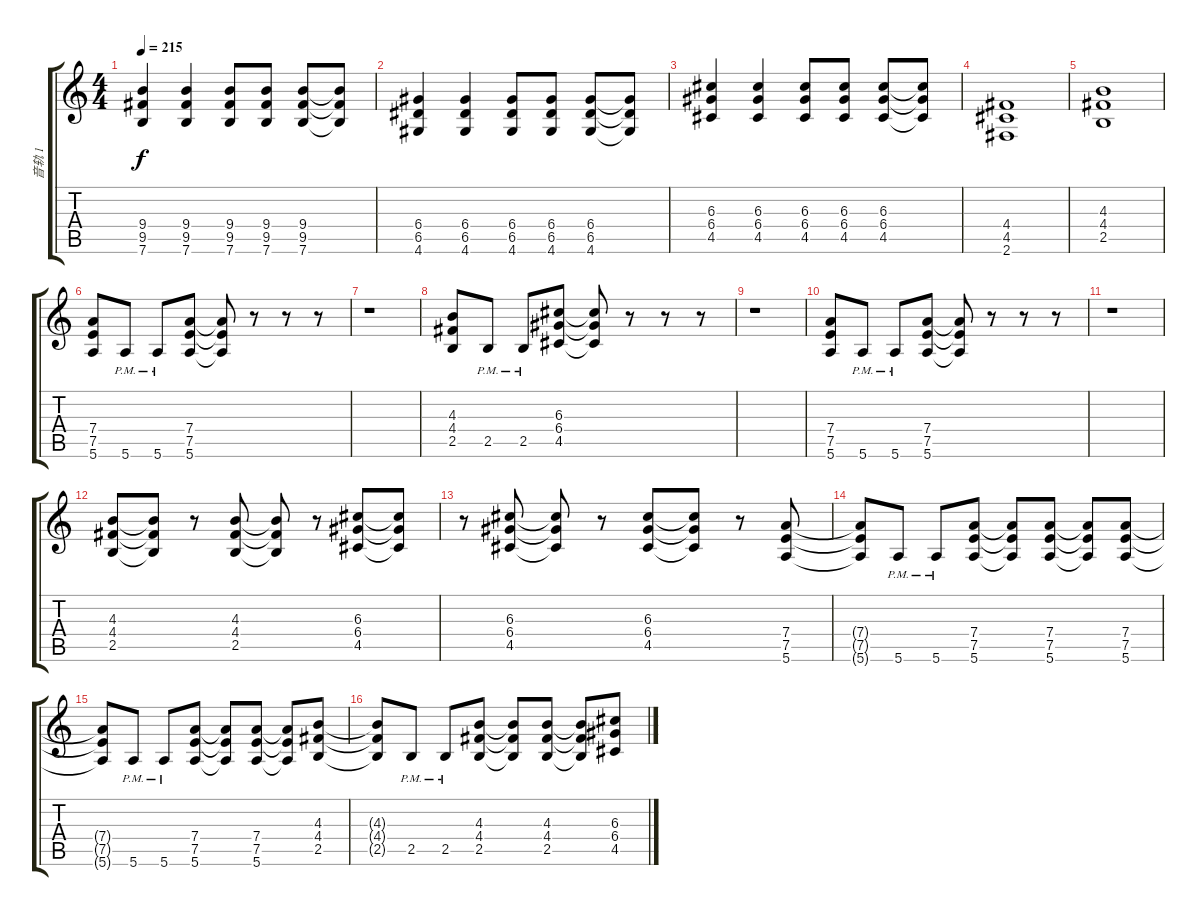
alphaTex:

\track ("音轨 1" "音轨 1") {instrument distortionguitar}
\staff {score tabs}
\tuning (E4 B3 G3 D3 A2 E2) {hide}
\ts (4 4)
\tempo 215
\clef g2
\ks c
(9.4 9.5 7.6).4{dy f} (9.4 9.5 7.6).4 (9.4 9.5 7.6).8 (9.4 9.5 7.6).8 (9.4 9.5 7.6).8 (9.4{t} 9.5{t} 7.6{t}).8 |
(6.4 6.5 4.6).4 (6.4 6.5 4.6).4 (6.4 6.5 4.6).8 (6.4 6.5 4.6).8 (6.4 6.5 4.6).8 (6.4{t} 6.5{t} 4.6{t}).8 |
(6.3 6.4 4.5).4 (6.3 6.4 4.5).4 (6.3 6.4 4.5).8 (6.3 6.4 4.5).8 (6.3 6.4 4.5).8 (6.3{t} 6.4{t} 4.5{t}).8 |
(4.4 4.5 2.6).1 |
(4.3 4.4 2.5).1 |
(7.4 7.5 5.6).8 5.6{pm}.8 5.6{pm}.8 (7.4 7.5 5.6).8 (7.4{t} 7.5{t} 5.6{t}).8 r.8 r.8 r.8 |
r.1 |
(4.3 4.4 2.5).8 2.5{pm}.8 2.5{pm}.8 (6.3 6.4 4.5).8 (6.3{t} 6.4{t} 4.5{t}).8 r.8 r.8 r.8 |
r.1 |
(7.4 7.5 5.6).8 5.6{pm}.8 5.6{pm}.8 (7.4 7.5 5.6).8 (7.4{t} 7.5{t} 5.6{t}).8 r.8 r.8 r.8 |
r.1 |
(4.3 4.4 2.5).8 (4.3{t} 4.4{t} 2.5{t}).8 r.8 (4.3 4.4 2.5).8 (4.3{t} 4.4{t} 2.5{t}).8 r.8 (6.3 6.4 4.5).8 (6.3{t} 6.4{t} 4.5{t}).8 |
r.8 (6.3 6.4 4.5).8 (6.3{t} 6.4{t} 4.5{t}).8 r.8 (6.3 6.4 4.5).8 (6.3{t} 6.4{t} 4.5{t}).8 r.8 (7.4 7.5 5.6).8 |
(7.4{t} 7.5{t} 5.6{t}).8 5.6{pm}.8 5.6{pm}.8 (7.4 7.5 5.6).8 (7.4{t} 7.5{t} 5.6{t}).8 (7.4 7.5 5.6).8 (7.4{t} 7.5{t} 5.6{t}).8 (7.4 7.5 5.6).8 |
(7.4{t} 7.5{t} 5.6{t}).8 5.6{pm}.8 5.6{pm}.8 (7.4 7.5 5.6).8 (7.4{t} 7.5{t} 5.6{t}).8 (7.4 7.5 5.6).8 (7.4{t} 7.5{t} 5.6{t}).8 (4.3 4.4 2.5).8 |
(4.3{t} 4.4{t} 2.5{t}).8 2.5{pm}.8 2.5{pm}.8 (4.3 4.4 2.5).8 (4.3{t} 4.4{t} 2.5{t}).8 (4.3 4.4 2.5).8 (4.3{t} 4.4{t} 2.5{t}).8 (6.3 6.4 4.5).8
